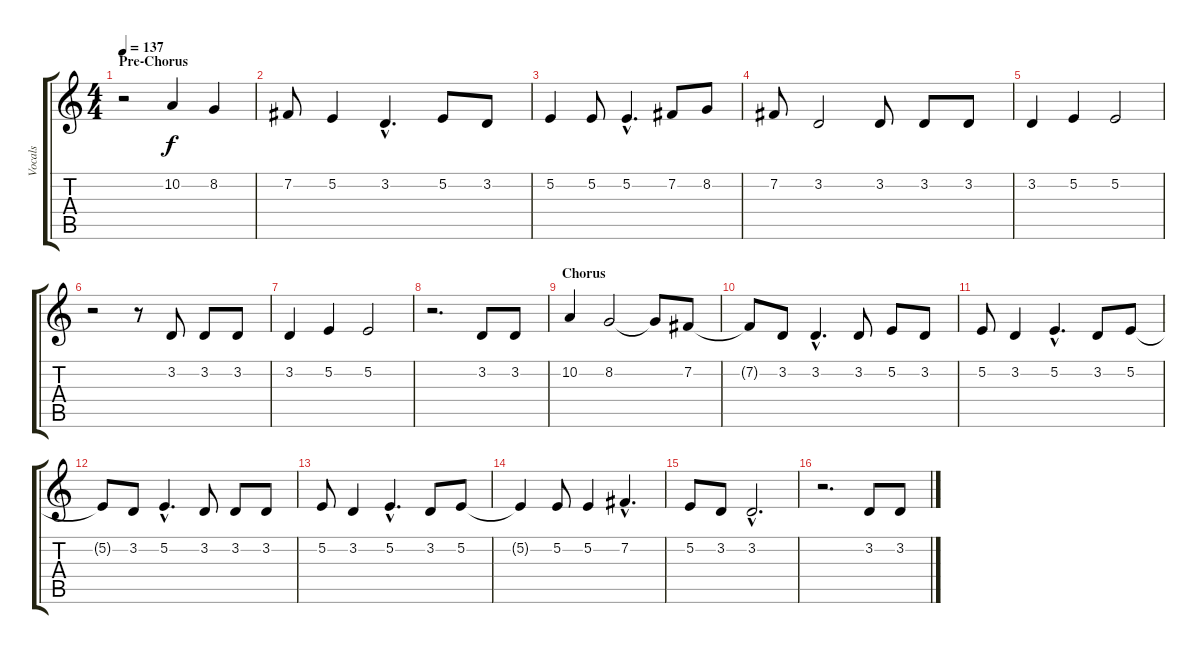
\track ("Vocals" "Vocals") {instrument flute}
\staff {score tabs}
\tuning (E4 B3 G3 D3 A2 E2) {hide}
\ts (4 4)
\section ("" "Pre-Chorus")
\tempo 137
\clef g2
\ks c
r.2{dy f} 10.2.4 8.2.4 |
7.2.8 5.2.4 3.2{hac}.4{d} 5.2.8 3.2.8 |
5.2.4 5.2.8 5.2{hac}.4{d} 7.2.8 8.2.8 |
7.2.8 3.2.2 3.2.8 3.2.8 3.2.8 |
3.2.4 5.2.4 5.2.2 |
r.2 r.8 3.2.8 3.2.8 3.2.8 |
3.2.4 5.2.4 5.2.2 |
r.2{d} 3.2.8 3.2.8 |
\section ("" "Chorus")
10.2.4 8.2.2 8.2{t}.8 7.2.8 |
7.2{t}.8 3.2.8 3.2{hac}.4{d} 3.2.8 5.2.8 3.2.8 |
5.2.8 3.2.4 5.2{hac}.4{d} 3.2.8 5.2.8 |
5.2{t}.8 3.2.8 5.2{hac}.4{d} 3.2.8 3.2.8 3.2.8 |
5.2.8 3.2.4 5.2{hac}.4{d} 3.2.8 5.2.8 |
5.2{t}.4 5.2.8 5.2.4 7.2{hac}.4{d} |
5.2.8 3.2.8 3.2{hac}.2{d} |
r.2{d} 3.2.8 3.2.8
